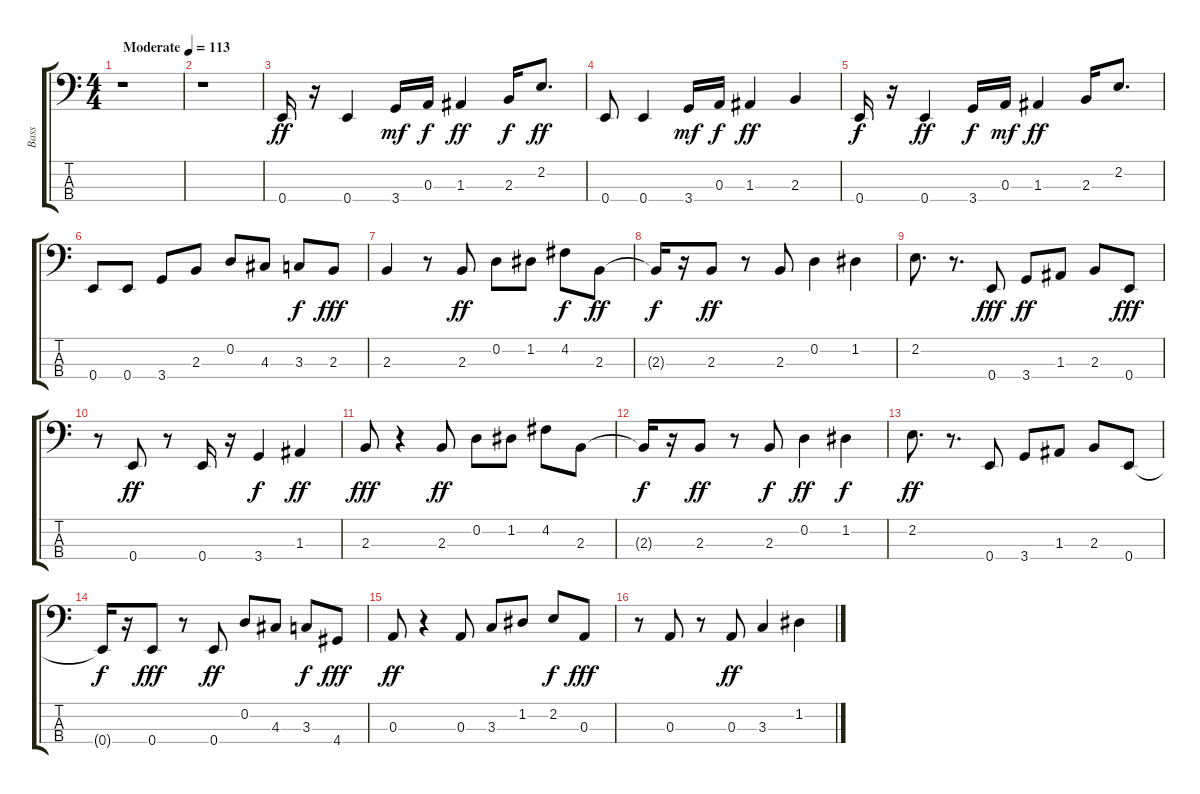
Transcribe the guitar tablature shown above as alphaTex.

\track ("Bass" "Bass") {instrument electricbassfinger}
\staff {score tabs}
\tuning (G2 D2 A1 E1) {hide}
\ts (4 4)
\tempo (113 "Moderate")
\clef f4
\ks c
r.1{dy ff instrument electricbassfinger} |
r.1 |
0.4.16 r.16 0.4.4 3.4.16{dy mf} 0.3.16{dy f} 1.3.4{dy ff} 2.3.16{dy f} 2.2.8{d dy ff} |
0.4.8 0.4.4 3.4.16{dy mf} 0.3.16{dy f} 1.3.4{dy ff} 2.3.4 |
0.4.16{dy f} r.16 0.4.4{dy ff} 3.4.16{dy f} 0.3.16{dy mf} 1.3.4{dy ff} 2.3.16 2.2.8{d} |
0.4.8 0.4.8 3.4.8 2.3.8 0.2.8 4.3.8 3.3.8{dy f} 2.3.8{dy fff} |
2.3.4 r.8 2.3.8{dy ff} 0.2.8 1.2.8 4.2.8{dy f} 2.3.8{dy ff} |
2.3{t}.16{dy f} r.16 2.3.8{dy ff} r.8 2.3.8 0.2.4 1.2.4 |
2.2.8{d} r.8{d} 0.4.8{dy fff} 3.4.8{dy ff} 1.3.8 2.3.8 0.4.8{dy fff} |
r.8 0.4.8{dy ff} r.8 0.4.16 r.16 3.4.4{dy f} 1.3.4{dy ff} |
2.3.8{dy fff} r.4 2.3.8{dy ff} 0.2.8 1.2.8 4.2.8 2.3.8 |
2.3{t}.16{dy f} r.16 2.3.8{dy ff} r.8 2.3.8{dy f} 0.2.4{dy ff} 1.2.4{dy f} |
2.2.8{d dy ff} r.8{d} 0.4.8 3.4.8 1.3.8 2.3.8 0.4.8 |
0.4{t}.16{dy f} r.16 0.4.8{dy fff} r.8 0.4.8{dy ff} 0.2.8 4.3.8 3.3.8{dy f} 4.4.8{dy fff} |
0.3.8{dy ff} r.4 0.3.8 3.3.8 1.2.8 2.2.8{dy f} 0.3.8{dy fff} |
r.8 0.3.8 r.8 0.3.8{dy ff} 3.3.4 1.2.4
